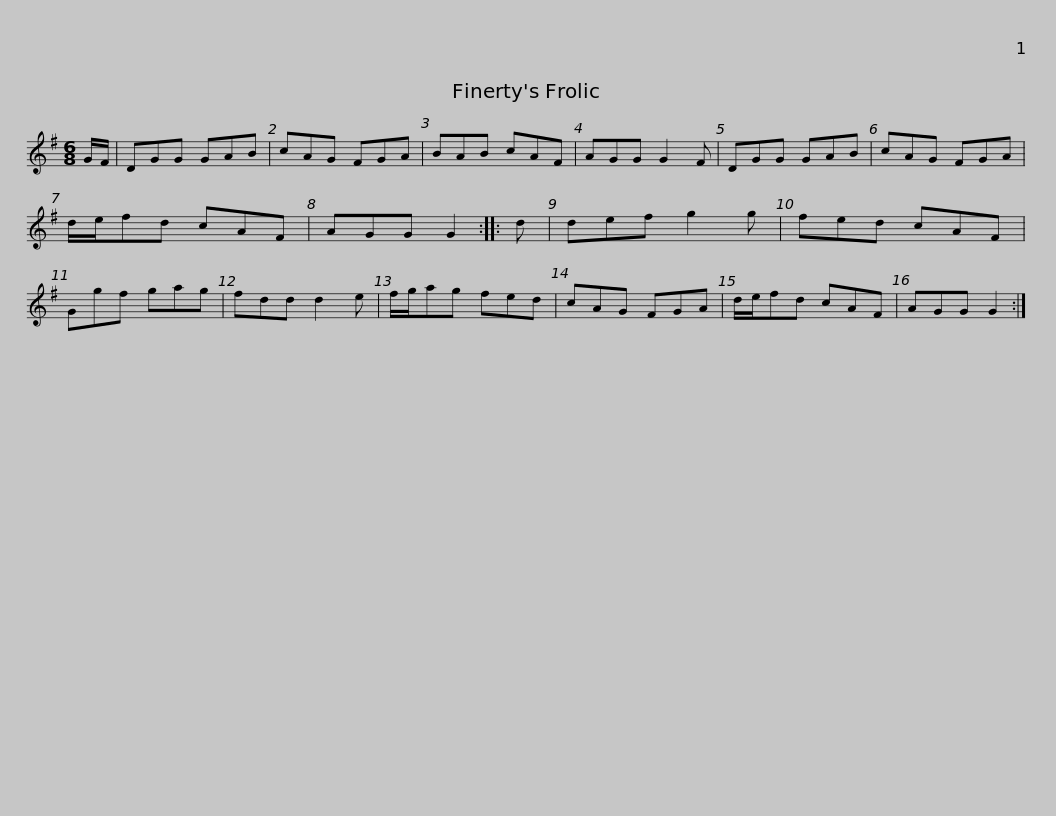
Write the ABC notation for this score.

X:1
L:1/8
M:6/8
I:linebreak $
K:G
V:1 treble
V:1
 G/F/ | DGG GAB | cAG FGA | BAB cAF | AGG G2 F | %5
 DGG GAB | cAG FGA | d/e/fd cAF |$ AGG G2 :: d | %10
 def g2 g | fed cAF | Ggf gag | fdd d2 e | f/g/ag fed | %15
 cAG FGA |$ d/e/fd cAF | AGG G2 :| %18
